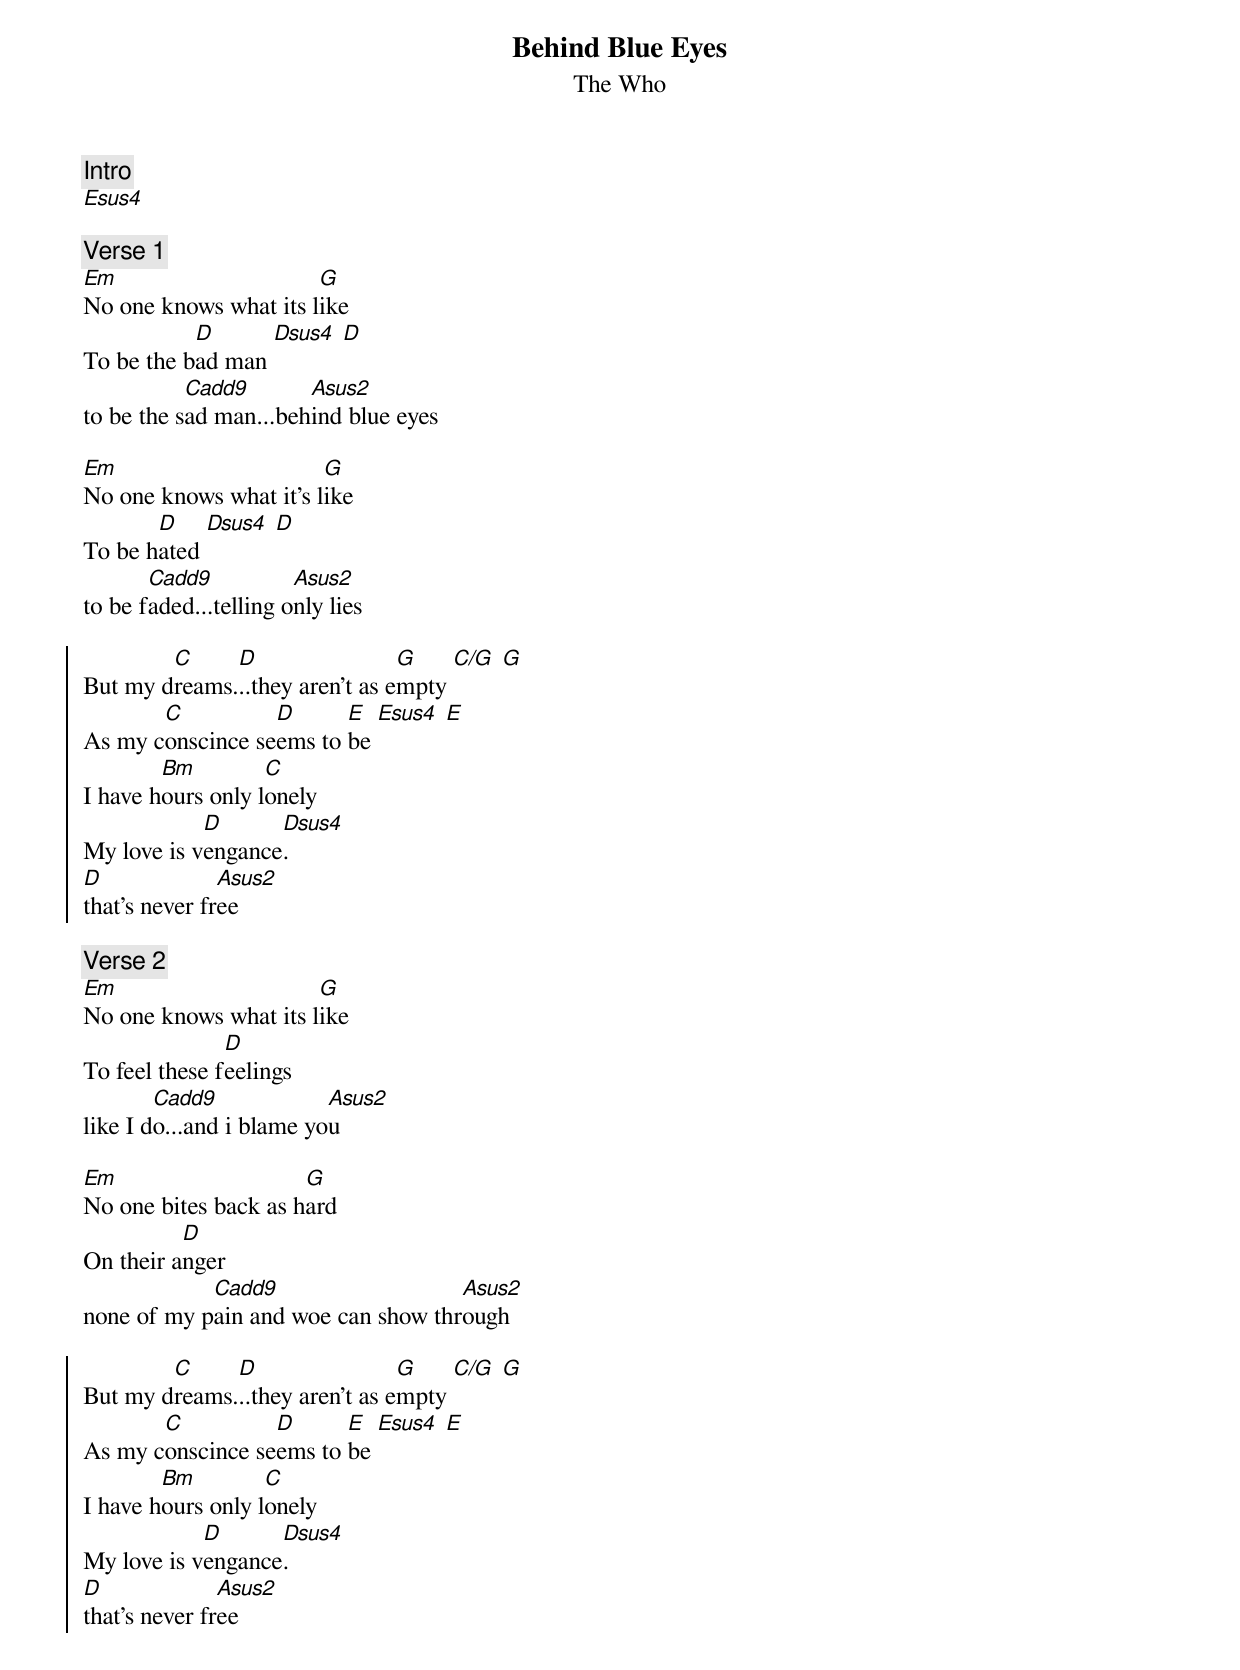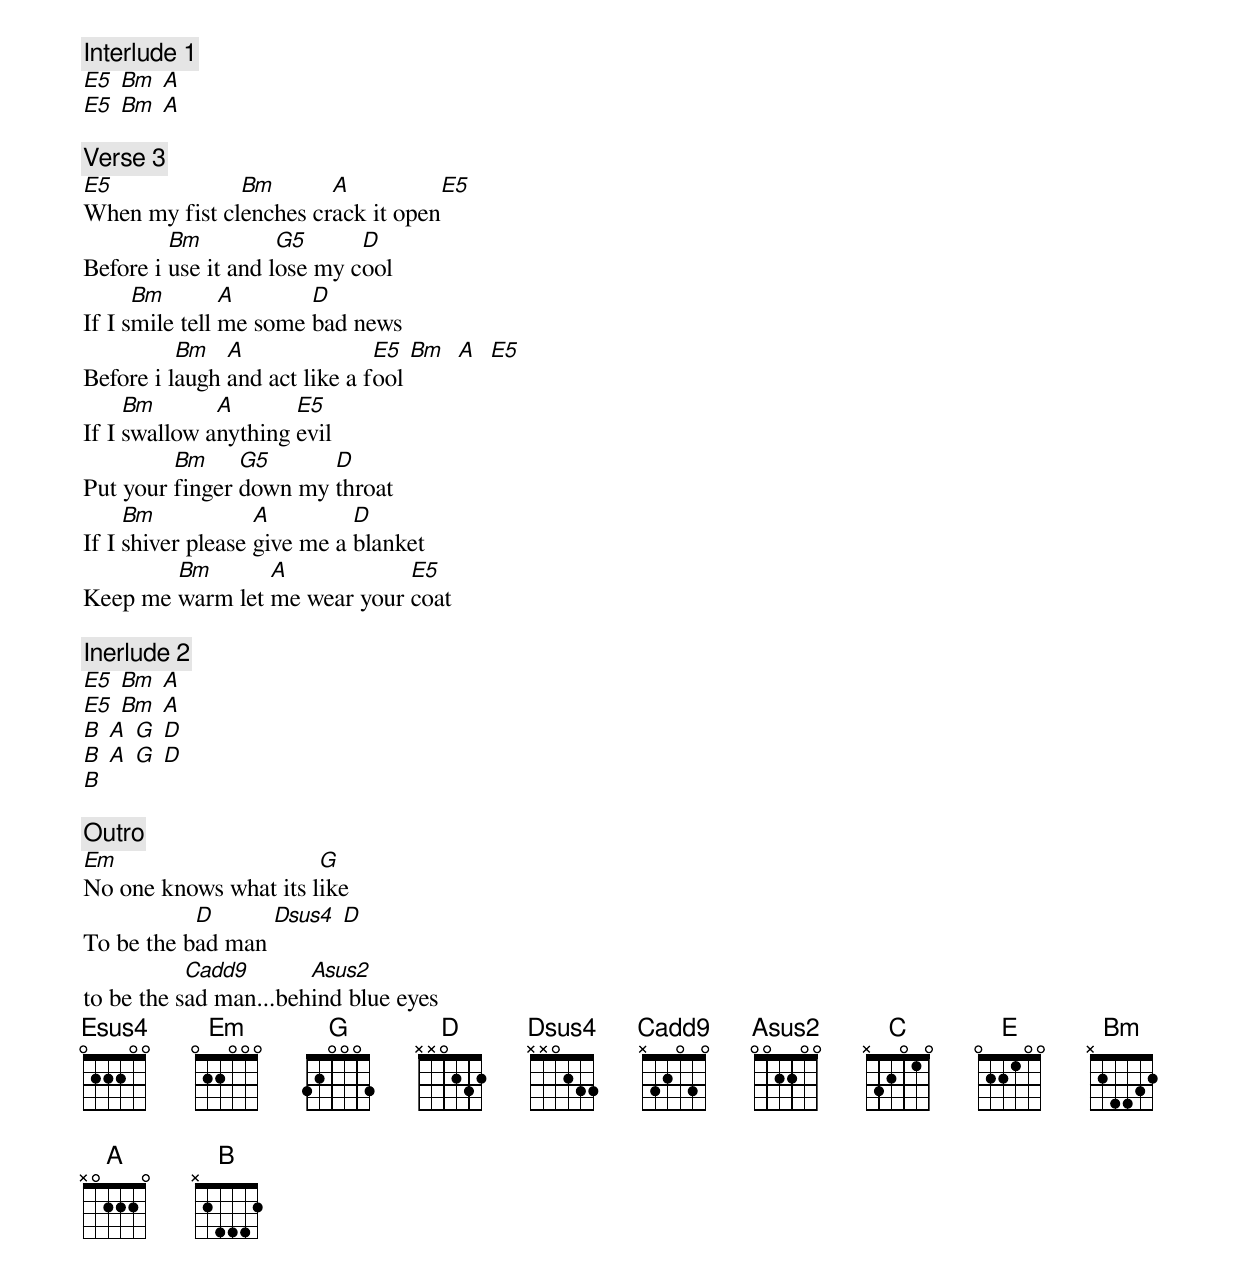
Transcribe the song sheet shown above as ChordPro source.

{title: Behind Blue Eyes}
{subtitle: The Who}

{c:Intro}
[Esus4]

{c:Verse 1}
[Em]No one knows what its l[G]ike
To be the b[D]ad man [Dsus4] [D]
to be the s[Cadd9]ad man...beh[Asus2]ind blue eyes

[Em]No one knows what it's l[G]ike
To be h[D]ated [Dsus4] [D]
to be f[Cadd9]aded...telling o[Asus2]nly lies

{soc}
But my d[C]reams.[D]..they aren't as e[G]mpty [C/G] [G]
As my c[C]onscince se[D]ems to [E]be [Esus4] [E]
I have h[Bm]ours only l[C]onely
My love is v[D]engance[Dsus4].
[D]that's never fr[Asus2]ee
{eoc}

{c:Verse 2}
[Em]No one knows what its l[G]ike
To feel these f[D]eelings
like I d[Cadd9]o...and i blame yo[Asus2]u

[Em]No one bites back as h[G]ard
On their a[D]nger
none of my p[Cadd9]ain and woe can show thr[Asus2]ough

{soc}
But my d[C]reams.[D]..they aren't as e[G]mpty [C/G] [G]
As my c[C]onscince se[D]ems to [E]be [Esus4] [E]
I have h[Bm]ours only l[C]onely
My love is v[D]engance[Dsus4].
[D]that's never fr[Asus2]ee
{eoc}

{c:Interlude 1}
[E5] [Bm] [A]
[E5] [Bm] [A]

{c:Verse 3}
[E5]When my fist cl[Bm]enches cr[A]ack it open[E5]
Before i [Bm]use it and l[G5]ose my c[D]ool
If I s[Bm]mile tell [A]me some [D]bad news
Before i l[Bm]augh [A]and act like a f[E5]ool [Bm]  [A]  [E5]
If I [Bm]swallow a[A]nything [E5]evil
Put your [Bm]finger [G5]down my [D]throat
If I [Bm]shiver please [A]give me a [D]blanket
Keep me [Bm]warm let [A]me wear your [E5]coat

{c:Inerlude 2}
[E5] [Bm] [A]
[E5] [Bm] [A]
[B] [A] [G] [D]
[B] [A] [G] [D]
[B]

{c:Outro}
[Em]No one knows what its l[G]ike
To be the b[D]ad man [Dsus4] [D]
to be the s[Cadd9]ad man...beh[Asus2]ind blue eyes
